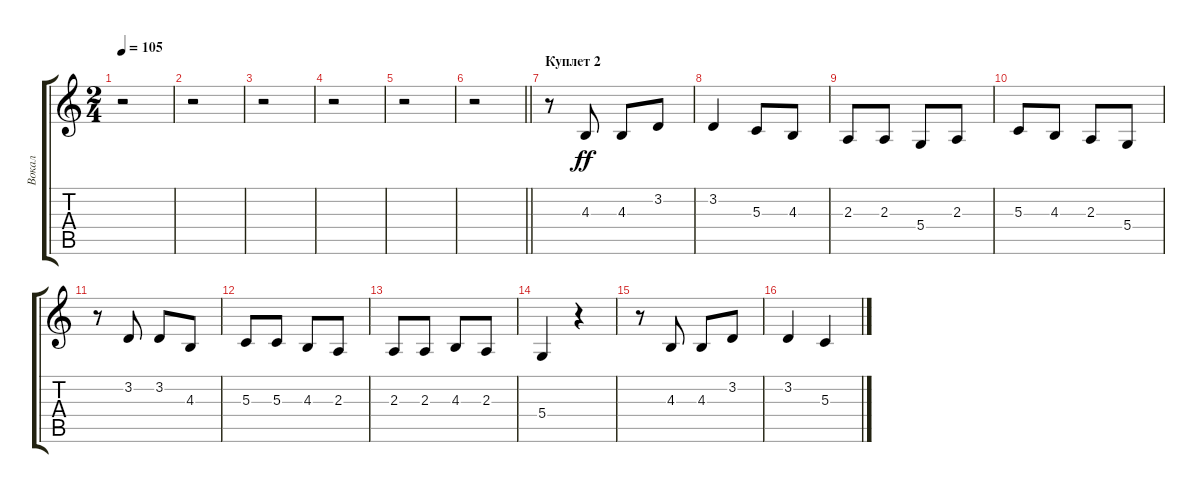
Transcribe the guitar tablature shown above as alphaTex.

\track ("Вокал" "Вокал") {instrument tenorsax}
\staff {score tabs}
\tuning (E4 B3 G3 D3 A2 E2) {hide}
\ts (2 4)
\tempo 105
\clef g2
\ks c
r.2{dy ff} |
r.2 |
r.2 |
r.2 |
r.2 |
\barLineRight lightlight
r.2 |
\section ("" "Куплет 2")
r.8 4.3.8 4.3.8 3.2.8 |
3.2.4 5.3.8 4.3.8 |
2.3.8 2.3.8 5.4.8 2.3.8 |
5.3.8 4.3.8 2.3.8 5.4.8 |
r.8 3.2.8 3.2.8 4.3.8 |
5.3.8 5.3.8 4.3.8 2.3.8 |
2.3.8 2.3.8 4.3.8 2.3.8 |
5.4.4 r.4 |
r.8 4.3.8 4.3.8 3.2.8 |
3.2.4 5.3.4
